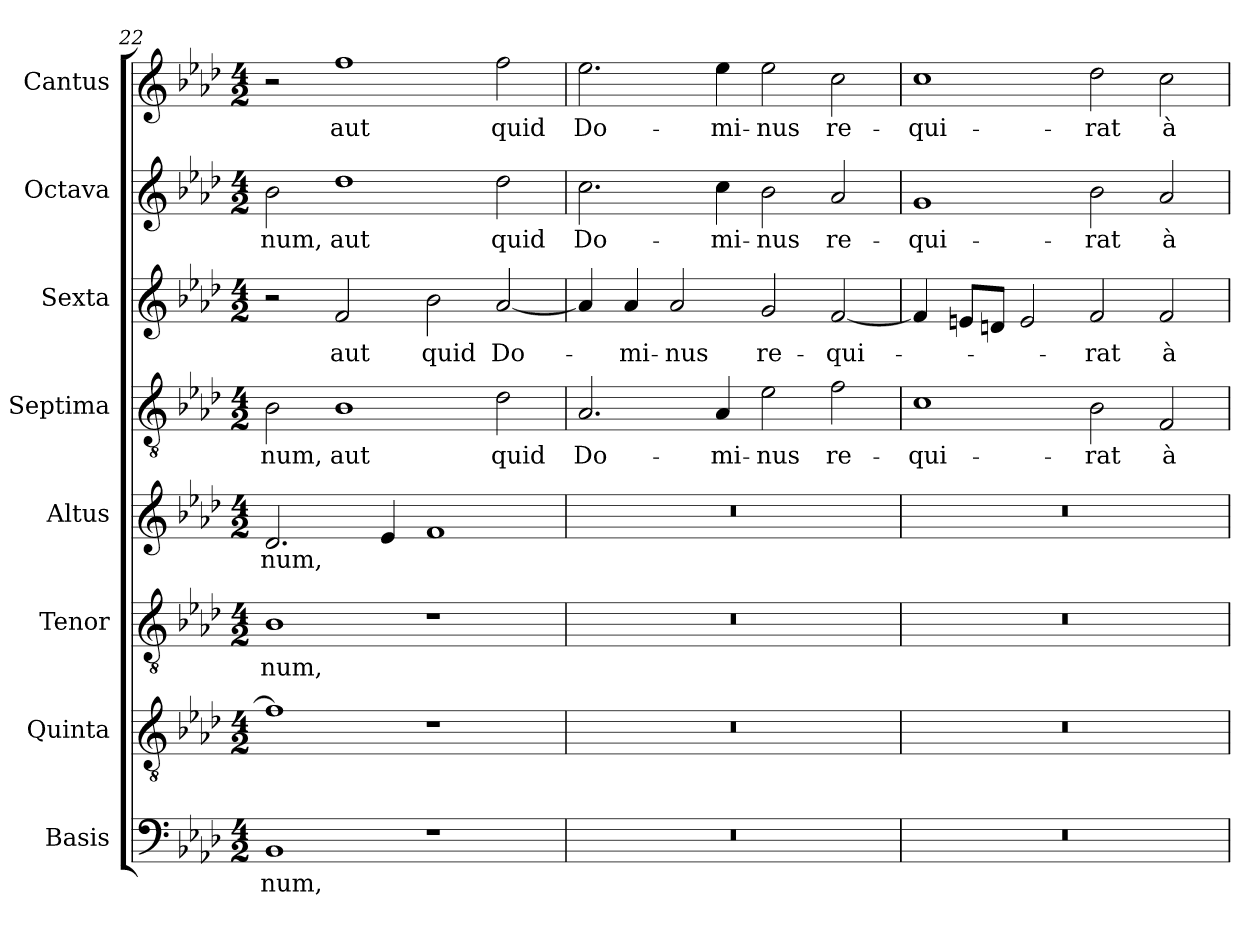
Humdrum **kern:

**kern	**text	**kern	**text	**kern	**text	**kern	**text	**kern	**text	**kern	**text	**kern	**text	**kern	**text
*part8	*part8	*part7	*part7	*part6	*part6	*part5	*part5	*part4	*part4	*part3	*part3	*part2	*part2	*part1	*part1
*staff8	*staff8	*staff7	*staff7	*staff6	*staff6	*staff5	*staff5	*staff4	*staff4	*staff3	*staff3	*staff2	*staff2	*staff1	*staff1
*I"Basis	*	*I"Quinta	*	*I"Tenor	*	*I"Altus	*	*I"Septima	*	*I"Sexta	*	*I"Octava	*	*I"Cantus	*
*I'B	*	*	*	*I'T	*	*I'A	*	*	*	*	*	*	*	*I'C	*
!!LO:PB:g=z
*clefF4	*	*clefGv2	*	*clefGv2	*	*clefG2	*	*clefGv2	*	*clefG2	*	*clefG2	*	*clefG2	*
*k[b-e-a-d-]	*	*k[b-e-a-d-]	*	*k[b-e-a-d-]	*	*k[b-e-a-d-]	*	*k[b-e-a-d-]	*	*k[b-e-a-d-]	*	*k[b-e-a-d-]	*	*k[b-e-a-d-]	*
*A-:	*	*A-:	*	*A-:	*	*A-:	*	*A-:	*	*A-:	*	*A-:	*	*A-:	*
*M4/2	*	*M4/2	*	*M4/2	*	*M4/2	*	*M4/2	*	*M4/2	*	*M4/2	*	*M4/2	*
=22	=22	=22	=22	=22	=22	=22	=22	=22	=22	=22	=22	=22	=22	=22	=22
!	!LO:LY:b	!	!	!	!LO:LY:b	!	!LO:LY:b	!	!LO:LY:b	!	!	!	!LO:LY:b	!	!
1BB-	-num,	1f]	.	1B-	-num,	2.d-/	-num,	2B-\	-num,	2r	.	2b-\	-num,	2r	.
!	!	!	!	!	!	!	!	!	!LO:LY:b	!	!LO:LY:b	!	!LO:LY:b	!	!LO:LY:b
.	.	.	.	.	.	.	.	1B-	aut	2f/	aut	1dd-	aut	1ff	aut
.	.	.	.	.	.	4e-/	.	.	.	.	.	.	.	.	.
!	!	!	!	!	!	!	!	!	!	!	!LO:LY:b	!	!	!	!
1r	.	1r	.	1r	.	1f	.	.	.	2b-\	quid	.	.	.	.
!	!	!	!	!	!	!	!	!	!LO:LY:b	!	!LO:LY:b	!	!LO:LY:b	!	!LO:LY:b
.	.	.	.	.	.	.	.	2d-\	quid	[2a-/	Do-	2dd-\	quid	2ff\	quid
=23	=23	=23	=23	=23	=23	=23	=23	=23	=23	=23	=23	=23	=23	=23	=23
!	!	!	!	!	!	!	!	!	!LO:LY:b	!	!	!	!LO:LY:b	!	!LO:LY:b
0r	.	0r	.	0r	.	0r	.	2.A-/	Do-	4a-/]	.	2.cc\	Do-	2.ee-\	Do-
!	!	!	!	!	!	!	!	!	!	!	!LO:LY:b	!	!	!	!
.	.	.	.	.	.	.	.	.	.	4a-/	-mi-	.	.	.	.
!	!	!	!	!	!	!	!	!	!	!	!LO:LY:b	!	!	!	!
.	.	.	.	.	.	.	.	.	.	2a-/	-nus	.	.	.	.
!	!	!	!	!	!	!	!	!	!LO:LY:b	!	!	!	!LO:LY:b	!	!LO:LY:b
.	.	.	.	.	.	.	.	4A-/	-mi-	.	.	4cc\	-mi-	4ee-\	-mi-
!	!	!	!	!	!	!	!	!	!LO:LY:b	!	!LO:LY:b	!	!LO:LY:b	!	!LO:LY:b
.	.	.	.	.	.	.	.	2e-\	-nus	2g/	re-	2b-\	-nus	2ee-\	-nus
!	!	!	!	!	!	!	!	!	!LO:LY:b	!	!LO:LY:b	!	!LO:LY:b	!	!LO:LY:b
.	.	.	.	.	.	.	.	2f\	re-	[2f/	-qui-	2a-/	re-	2cc\	re-
=24	=24	=24	=24	=24	=24	=24	=24	=24	=24	=24	=24	=24	=24	=24	=24
!	!	!	!	!	!	!	!	!	!LO:LY:b	!	!	!	!LO:LY:b	!	!LO:LY:b
0r	.	0r	.	0r	.	0r	.	1c	-qui-	4f/]	.	1g	-qui-	1cc	-qui-
.	.	.	.	.	.	.	.	.	.	8en/L	.	.	.	.	.
.	.	.	.	.	.	.	.	.	.	8dn/J	.	.	.	.	.
.	.	.	.	.	.	.	.	.	.	2e/	.	.	.	.	.
!	!	!	!	!	!	!	!	!	!LO:LY:b	!	!LO:LY:b	!	!LO:LY:b	!	!LO:LY:b
.	.	.	.	.	.	.	.	2B-\	-rat	2f/	-rat	2b-\	-rat	2dd-\	-rat
!	!	!	!	!	!	!	!	!	!LO:LY:b	!	!LO:LY:b	!	!LO:LY:b	!	!LO:LY:b
.	.	.	.	.	.	.	.	2F/	à	2f/	à	2a-/	à	2cc\	à
=	=	=	=	=	=	=	=	=	=	=	=	=	=	=	=
*-	*-	*-	*-	*-	*-	*-	*-	*-	*-	*-	*-	*-	*-	*-	*-
